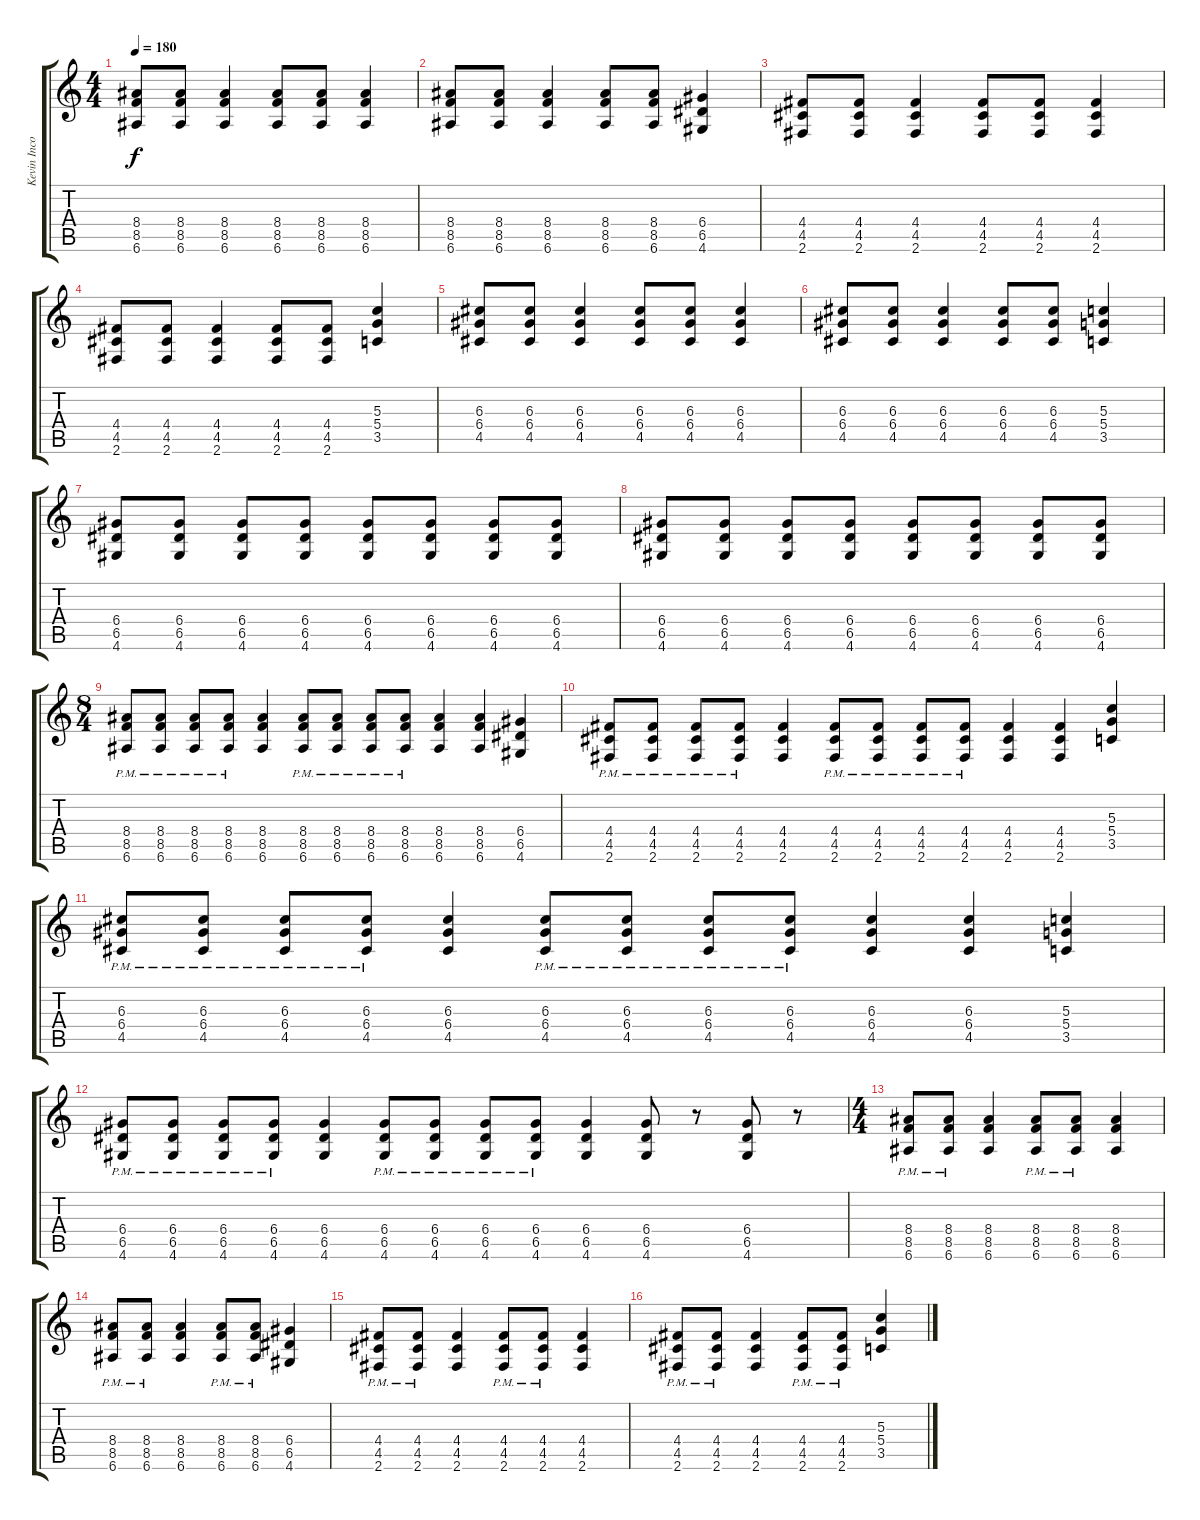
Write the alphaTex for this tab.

\track ("Kevin Incorvati" "Kevin Inco") {instrument distortionguitar}
\staff {score tabs}
\tuning (E4 B3 G3 D3 A2 E2) {hide}
\ts (4 4)
\tempo 180
\clef g2
\ks c
(8.4 8.5 6.6).8{dy f} (8.4 8.5 6.6).8 (8.4 8.5 6.6).4 (8.4 8.5 6.6).8 (8.4 8.5 6.6).8 (8.4 8.5 6.6).4 |
(8.4 8.5 6.6).8 (8.4 8.5 6.6).8 (8.4 8.5 6.6).4 (8.4 8.5 6.6).8 (8.4 8.5 6.6).8 (6.4 6.5 4.6).4 |
(4.4 4.5 2.6).8 (4.4 4.5 2.6).8 (4.4 4.5 2.6).4 (4.4 4.5 2.6).8 (4.4 4.5 2.6).8 (4.4 4.5 2.6).4 |
(4.4 4.5 2.6).8 (4.4 4.5 2.6).8 (4.4 4.5 2.6).4 (4.4 4.5 2.6).8 (4.4 4.5 2.6).8 (5.3 5.4 3.5).4 |
(6.3 6.4 4.5).8 (6.3 6.4 4.5).8 (6.3 6.4 4.5).4 (6.3 6.4 4.5).8 (6.3 6.4 4.5).8 (6.3 6.4 4.5).4 |
(6.3 6.4 4.5).8 (6.3 6.4 4.5).8 (6.3 6.4 4.5).4 (6.3 6.4 4.5).8 (6.3 6.4 4.5).8 (5.3 5.4 3.5).4 |
(6.4 6.5 4.6).8 (6.4 6.5 4.6).8 (6.4 6.5 4.6).8 (6.4 6.5 4.6).8 (6.4 6.5 4.6).8 (6.4 6.5 4.6).8 (6.4 6.5 4.6).8 (6.4 6.5 4.6).8 |
(6.4 6.5 4.6).8 (6.4 6.5 4.6).8 (6.4 6.5 4.6).8 (6.4 6.5 4.6).8 (6.4 6.5 4.6).8 (6.4 6.5 4.6).8 (6.4 6.5 4.6).8 (6.4 6.5 4.6).8 |
\ts (8 4)
(8.4{pm} 8.5{pm} 6.6{pm}).8 (8.4{pm} 8.5{pm} 6.6{pm}).8 (8.4{pm} 8.5{pm} 6.6{pm}).8 (8.4{pm} 8.5{pm} 6.6{pm}).8 (8.4 8.5 6.6).4 (8.4{pm} 8.5{pm} 6.6{pm}).8 (8.4{pm} 8.5{pm} 6.6{pm}).8 (8.4{pm} 8.5{pm} 6.6{pm}).8 (8.4{pm} 8.5{pm} 6.6{pm}).8 (8.4 8.5 6.6).4 (8.4 8.5 6.6).4 (6.4 6.5 4.6).4 |
(4.4{pm} 4.5{pm} 2.6{pm}).8 (4.4{pm} 4.5{pm} 2.6{pm}).8 (4.4{pm} 4.5{pm} 2.6{pm}).8 (4.4{pm} 4.5{pm} 2.6{pm}).8 (4.4 4.5 2.6).4 (4.4{pm} 4.5{pm} 2.6{pm}).8 (4.4{pm} 4.5{pm} 2.6{pm}).8 (4.4{pm} 4.5{pm} 2.6{pm}).8 (4.4{pm} 4.5{pm} 2.6{pm}).8 (4.4 4.5 2.6).4 (4.4 4.5 2.6).4 (5.3 5.4 3.5).4 |
(6.3{pm} 6.4{pm} 4.5{pm}).8 (6.3{pm} 6.4{pm} 4.5{pm}).8 (6.3{pm} 6.4{pm} 4.5{pm}).8 (6.3{pm} 6.4{pm} 4.5{pm}).8 (6.3 6.4 4.5).4 (6.3{pm} 6.4{pm} 4.5{pm}).8 (6.3{pm} 6.4{pm} 4.5{pm}).8 (6.3{pm} 6.4{pm} 4.5{pm}).8 (6.3{pm} 6.4{pm} 4.5{pm}).8 (6.3 6.4 4.5).4 (6.3 6.4 4.5).4 (5.3 5.4 3.5).4 |
(6.4{pm} 6.5{pm} 4.6{pm}).8 (6.4{pm} 6.5{pm} 4.6{pm}).8 (6.4{pm} 6.5{pm} 4.6{pm}).8 (6.4{pm} 6.5{pm} 4.6{pm}).8 (6.4 6.5 4.6).4 (6.4{pm} 6.5{pm} 4.6{pm}).8 (6.4{pm} 6.5{pm} 4.6{pm}).8 (6.4{pm} 6.5{pm} 4.6{pm}).8 (6.4{pm} 6.5{pm} 4.6{pm}).8 (6.4 6.5 4.6).4 (6.4 6.5 4.6).8 r.8 (6.4 6.5 4.6).8 r.8 |
\ts (4 4)
(8.4{pm} 8.5{pm} 6.6{pm}).8 (8.4{pm} 8.5{pm} 6.6{pm}).8 (8.4 8.5 6.6).4 (8.4{pm} 8.5{pm} 6.6{pm}).8 (8.4{pm} 8.5{pm} 6.6{pm}).8 (8.4 8.5 6.6).4 |
(8.4{pm} 8.5{pm} 6.6{pm}).8 (8.4{pm} 8.5{pm} 6.6{pm}).8 (8.4 8.5 6.6).4 (8.4{pm} 8.5{pm} 6.6{pm}).8 (8.4{pm} 8.5{pm} 6.6{pm}).8 (6.4 6.5 4.6).4 |
(4.4{pm} 4.5{pm} 2.6{pm}).8 (4.4{pm} 4.5{pm} 2.6{pm}).8 (4.4 4.5 2.6).4 (4.4{pm} 4.5{pm} 2.6{pm}).8 (4.4{pm} 4.5{pm} 2.6{pm}).8 (4.4 4.5 2.6).4 |
(4.4{pm} 4.5{pm} 2.6{pm}).8 (4.4{pm} 4.5{pm} 2.6{pm}).8 (4.4 4.5 2.6).4 (4.4{pm} 4.5{pm} 2.6{pm}).8 (4.4{pm} 4.5{pm} 2.6{pm}).8 (5.3 5.4 3.5).4
